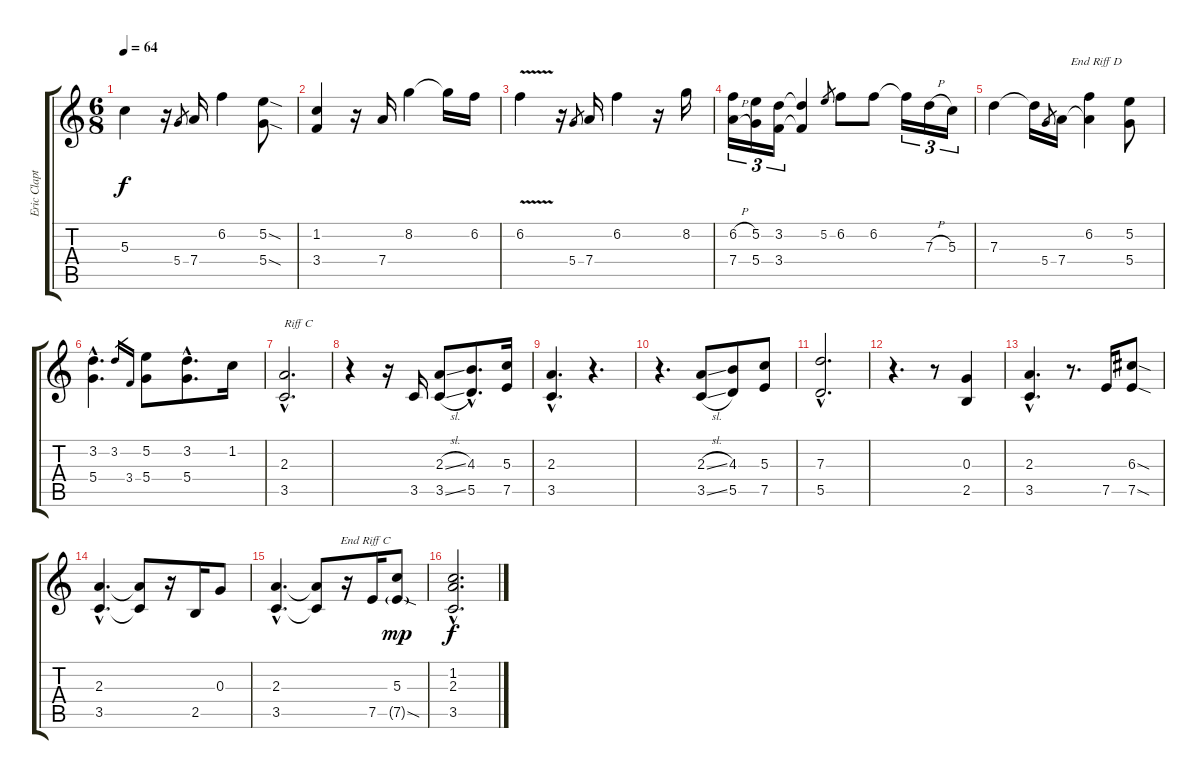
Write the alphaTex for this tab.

\track ("Eric Clapton Guitar II" "Eric Clapt") {instrument electricguitarjazz}
\staff {score tabs}
\tuning (E4 B3 G3 D3 A2 E2) {hide}
\ts (6 8)
\tempo 64
\clef g2
\ks c
5.3.4{dy f} r.16 5.4.8{gr} 7.4.16 6.2.4 (5.2{sod} 5.4{sod}).8 |
(1.2 3.4).4 r.16 7.4.16 8.2.4 8.2{t}.16 6.2.16 |
6.2{v}.4 r.16 5.4.8{gr} 7.4.16 6.2.4 r.16 8.2.16 |
(6.2{h} 7.4{h}).16{tu (3 2)} (5.2 5.4).16{tu (3 2)} (3.2 3.4).16{tu (3 2)} (3.2{t} 3.4{t}).4 5.2.8{gr} 6.2.8 6.2.8 6.2{t}.16{tu (3 2)} 7.3{h}.16{tu (3 2)} 5.3.16{tu (3 2)} |
7.3.4 7.3{t}.16 5.4.8{gr} 7.4.16{txt "   End Riff D"} (6.2 7.4{t}).4 (5.2 5.4).8 |
(3.2{hac} 5.4{hac}).4{d} 3.2.16{gr} 3.4.16{gr} (5.2 5.4).8 (3.2{hac} 5.4{hac}).8{d} 1.2.16 |
(2.3{hac} 3.5{hac}).2{d txt "Riff C"} |
r.4 r.16 3.5.16 (2.3{sl} 3.5{sl}).8 (4.3{hac} 5.5{hac}).8{d} (5.3 7.5).16 |
(2.3{hac} 3.5{hac}).4{d} r.4{d} |
r.4{d} (2.3{sl} 3.5{sl}).8 (4.3 5.5).8 (5.3 7.5).8 |
(7.3{hac} 5.5{hac}).2{d} |
r.4{d} r.8 (0.3 2.5).4 |
(2.3{hac} 3.5{hac}).4{d} r.8{d} 7.5.16 (6.3{sod} 7.5{sod}).8 |
(2.3{hac} 3.5{hac}).4{d} (2.3{t} 3.5{t}).8 r.16 2.5.16 0.3.8 |
(2.3{hac} 3.5{hac}).4{d} (2.3{t} 3.5{t}).8{txt "        End Riff C"} r.16 7.5.16 (5.3 7.5{sod g}).8{dy mp} |
(1.2{hac} 2.3{hac} 3.5{hac}).2{d dy f}
